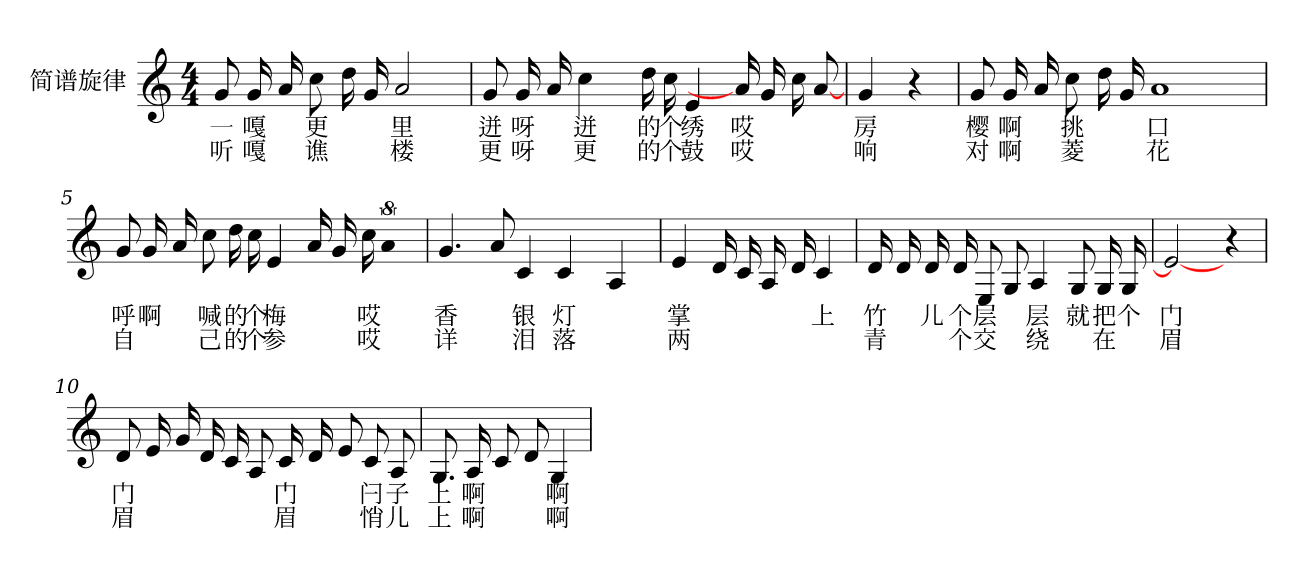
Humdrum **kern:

**kern	**text	**text
*part1	*part1	*part1
*staff1	*staff1	*staff1
*I"简谱旋律	*	*
*k[]	*	*
*M4/4	*	*
=1	=1	=1
8g	一	听
16g	嘎	嘎
16a	.	.
8cc	更	谯
16dd	.	.
16g	.	.
2a	里	楼
=2	=2	=2
8g	迸	更
16g	呀	呀
16a	.	.
!LO:N:vis=4	!	!
4.cc	迸	更
16dd	的	的
16cc	个	个
4e	绣	鼓
16a]	哎	哎
16g	.	.
16cc	.	.
[8a	.	.
=3	=3	=3
4g	房	响
4r	.	.
=4	=4	=4
8g	樱	对
16g	啊	啊
16a	.	.
8cc	挑	菱
16dd	.	.
16g	.	.
1a	口	花
=5	=5	=5
8g	呼	自
16g	啊	.
16a	.	.
8cc	喊	己
16dd	的	的
16cc	个	个
4e	梅	参
16a	.	.
16g	.	.
16cc	哎	哎
!LO:N:vis=4	!	!
16%5a	.	.
=6	=6	=6
4.g	香	详
8a	.	.
4c	银	泪
!LO:N:vis=4	!	!
4.c	灯	落
!LO:N:vis=4	!	!
4.A	.	.
=7	=7	=7
4e	掌	两
16d	.	.
16c	.	.
16A	.	.
16d	.	.
4c	上	.
=8	=8	=8
16d	竹	青
16d	.	.
16d	儿	.
16d	个	个
8E	层	交
8G	.	.
4A	层	绕
8G	就	.
16G	把	在
16G	个	.
=9	=9	=9
2e_	门	眉
4r	.	.
=10	=10	=10
8d	门	眉
16e	.	.
16g	.	.
16d	.	.
16c	.	.
8A	.	.
16c	门	眉
16d	.	.
8e	.	.
8c	闩	悄
8A	子	儿
=11	=11	=11
8.G	上	上
16A	啊	啊
8c	.	.
8d	.	.
4G	啊	啊
=	=	=
*-	*-	*-
